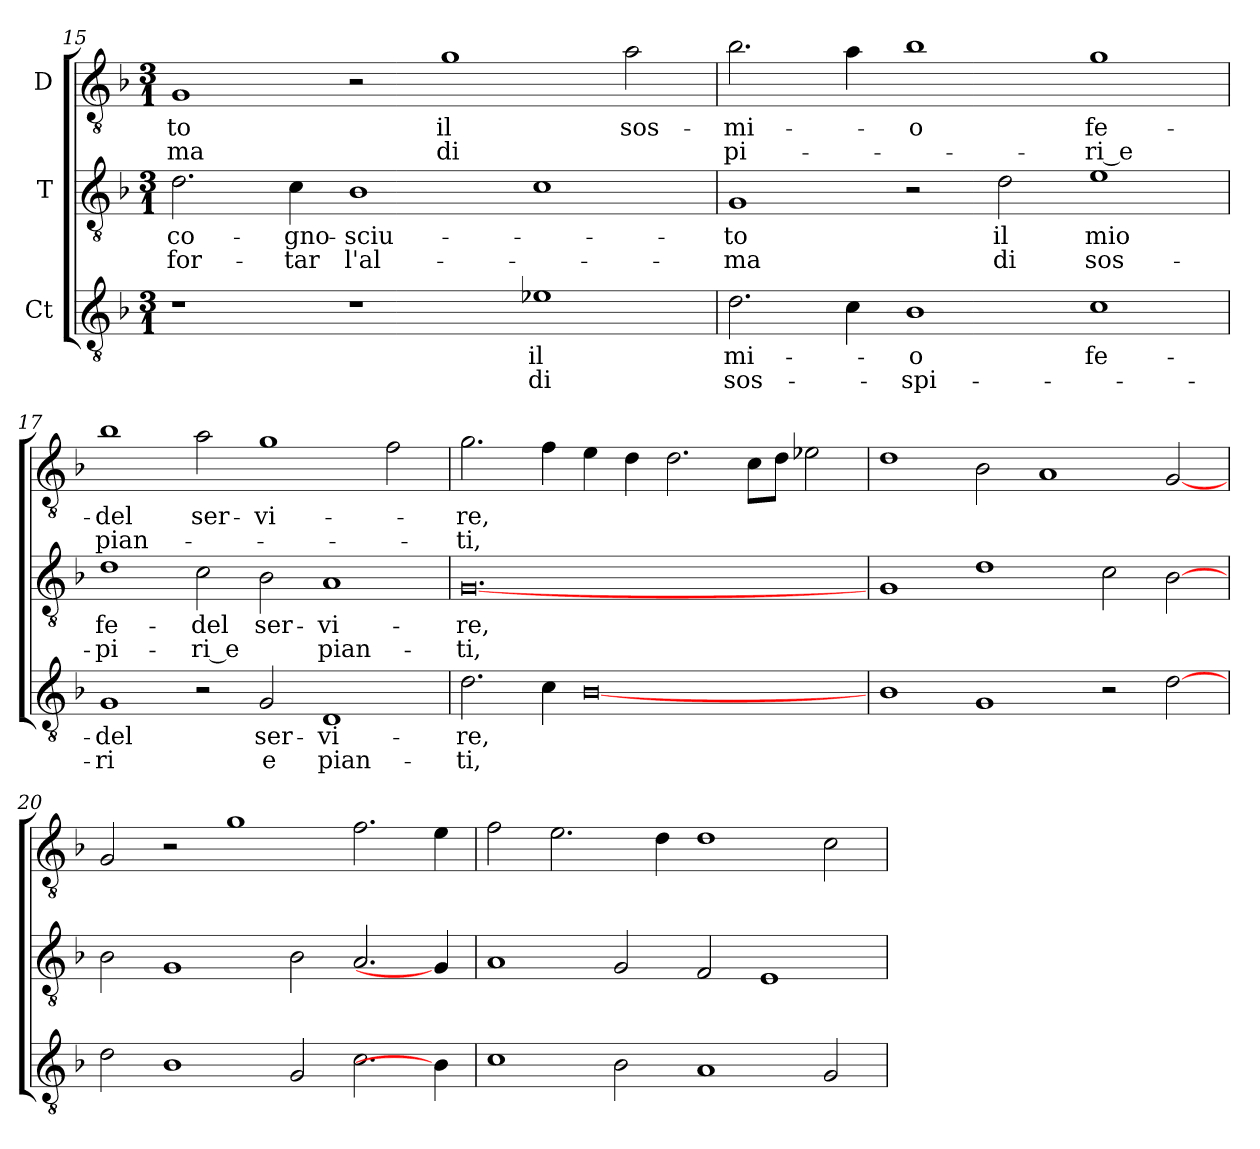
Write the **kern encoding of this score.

**kern	**text	**text	**kern	**text	**text	**kern	**text	**text
*part3	*part3	*part3	*part2	*part2	*part2	*part1	*part1	*part1
*staff3	*staff3	*staff3	*staff2	*staff2	*staff2	*staff1	*staff1	*staff1
*I"Ct	*	*	*I"T	*	*	*I"D	*	*
*clefGv2	*	*	*clefGv2	*	*	*clefGv2	*	*
*ITrd7c12	*	*	*ITrd7c12	*	*	*ITrd7c12	*	*
*k[b-]	*	*	*k[b-]	*	*	*k[b-]	*	*
*F:	*	*	*F:	*	*	*F:	*	*
*M3/1	*	*	*M3/1	*	*	*M3/1	*	*
=15	=15	=15	=15	=15	=15	=15	=15	=15
!	!	!	!	!LO:LY:b:color=#000000	!LO:LY:b:color=#000000	!	!	!
!	!	!	!	!	!	!	!LO:LY:b:color=#000000	!LO:LY:b:color=#000000
1r	.	.	2.Di\	co-	-for-	1GGi/	-to	-ma
!	!	!	!	!LO:LY:b:color=#000000	!LO:LY:b:color=#000000	!	!	!
.	.	.	4Ci\	-gno-	-tar	.	.	.
!	!	!	!	!LO:LY:b:color=#000000	!LO:LY:b:color=#000000	!	!	!
1r	.	.	1BB-i/	-sciu-	l'al-	2r	.	.
!	!	!	!	!	!	!	!LO:LY:b:color=#000000	!LO:LY:b:color=#000000
.	.	.	.	.	.	1Gi\	il	di
!	!LO:LY:b:color=#000000	!LO:LY:b:color=#000000	!	!	!	!	!	!
1E-Xi\	il	di	1Ci\	.	.	.	.	.
!	!	!	!	!	!	!	!LO:LY:b:color=#000000	!
.	.	.	.	.	.	2Ai\	sos-	.
=16	=16	=16	=16	=16	=16	=16	=16	=16
!	!LO:LY:b:color=#000000	!LO:LY:b:color=#000000	!	!	!	!	!	!
!	!	!	!	!LO:LY:b:color=#000000	!LO:LY:b:color=#000000	!	!	!
!	!	!	!	!	!	!	!LO:LY:b:color=#000000	!LO:LY:b:color=#000000
2.Di\	mi-	sos-	1GGi/	-to	-ma	2.B-i\	mi-	-pi-
4Ci\	.	.	.	.	.	4Ai\	.	.
!	!LO:LY:b:color=#000000	!LO:LY:b:color=#000000	!	!	!	!	!	!
!	!	!	!	!	!	!	!LO:LY:b:color=#000000	!
1BB-i/	-o	-spi-	2r	.	.	1B-i\	-o	.
!	!	!	!	!LO:LY:b:color=#000000	!LO:LY:b:color=#000000	!	!	!
.	.	.	2Di\	il	di	.	.	.
!	!LO:LY:b:color=#000000	!	!	!	!	!	!	!
!	!	!	!	!LO:LY:b:color=#000000	!LO:LY:b:color=#000000	!	!	!
!	!	!	!	!	!	!	!LO:LY:b:color=#000000	!LO:LY:b:color=#000000
1Ci\	fe-	.	1Ei\	mio	sos-	1Gi\	fe-	-ri_e
=17	=17	=17	=17	=17	=17	=17	=17	=17
!	!LO:LY:b:color=#000000	!LO:LY:b:color=#000000	!	!	!	!	!	!
!	!	!	!	!LO:LY:b:color=#000000	!LO:LY:b:color=#000000	!	!	!
!	!	!	!	!	!	!	!LO:LY:b:color=#000000	!LO:LY:b:color=#000000
1GGi/	-del	-ri	1Di\	fe-	-pi-	1B-i\	-del	pian-
!	!	!	!	!LO:LY:b:color=#000000	!LO:LY:b:color=#000000	!	!	!
!	!	!	!	!	!	!	!LO:LY:b:color=#000000	!
2r	.	.	2Ci\	-del	-ri_e	2Ai\	ser-	.
!	!LO:LY:b:color=#000000	!LO:LY:b:color=#000000	!	!	!	!	!	!
!	!	!	!	!LO:LY:b:color=#000000	!	!	!	!
!	!	!	!	!	!	!	!LO:LY:b:color=#000000	!
2GGi/	ser-	e	2BB-i\	ser-	.	1Gi\	-vi-	.
!	!LO:LY:b:color=#000000	!LO:LY:b:color=#000000	!	!	!	!	!	!
!	!	!	!	!LO:LY:b:color=#000000	!LO:LY:b:color=#000000	!	!	!
1DDi/	-vi-	pian-	1AAi/	-vi-	pian-	.	.	.
.	.	.	.	.	.	2Fi\	.	.
=18	=18	=18	=18	=18	=18	=18	=18	=18
!	!LO:LY:b:color=#000000	!LO:LY:b:color=#000000	!	!	!	!	!	!
!	!	!	!	!LO:LY:b:color=#000000	!LO:LY:b:color=#000000	!	!	!
!	!	!	!	!	!	!	!LO:LY:b:color=#000000	!LO:LY:b:color=#000000
2.Di\	-re,	-ti,	[0.GGi/	-re,	-ti,	2.Gi\	-re,	-ti,
4Ci\	.	.	.	.	.	4Fi\	.	.
[0BB-i/	.	.	.	.	.	4Ei\	.	.
.	.	.	.	.	.	4Di\	.	.
.	.	.	.	.	.	2.Di\	.	.
.	.	.	.	.	.	8Ci\L	.	.
.	.	.	.	.	.	8Di\J	.	.
.	.	.	.	.	.	2E-Xi\	.	.
!!LO:LB:g=z
=19	=19	=19	=19	=19	=19	=19	=19	=19
1BB-i/	.	.	1GGi/	.	.	1Di\	.	.
1GGi/	.	.	1Di\	.	.	2BB-i\	.	.
.	.	.	.	.	.	1AAi/	.	.
2r	.	.	2Ci\	.	.	.	.	.
[2Di\	.	.	[2BB-i\	.	.	[2GGi/	.	.
=20	=20	=20	=20	=20	=20	=20	=20	=20
2Di\	.	.	2BB-i\	.	.	2GGi/	.	.
1BB-i/	.	.	1GGi/	.	.	2r	.	.
.	.	.	.	.	.	1Gi\	.	.
2GGi/	.	.	2BB-i\	.	.	.	.	.
2.Ci\	.	.	2.AAi/	.	.	2.Fi\	.	.
4BB-i\]	.	.	4GGi/]	.	.	4Ei\	.	.
=21	=21	=21	=21	=21	=21	=21	=21	=21
1Ci\	.	.	1AAi/	.	.	2Fi\	.	.
.	.	.	.	.	.	2.Ei\	.	.
2BB-i\	.	.	2GGi/	.	.	.	.	.
.	.	.	.	.	.	4Di\	.	.
1AAi/	.	.	2FFi/	.	.	1Di\	.	.
.	.	.	1EEi/	.	.	.	.	.
2GGi/	.	.	.	.	.	2Ci\	.	.
=	=	=	=	=	=	=	=	=
*-	*-	*-	*-	*-	*-	*-	*-	*-
